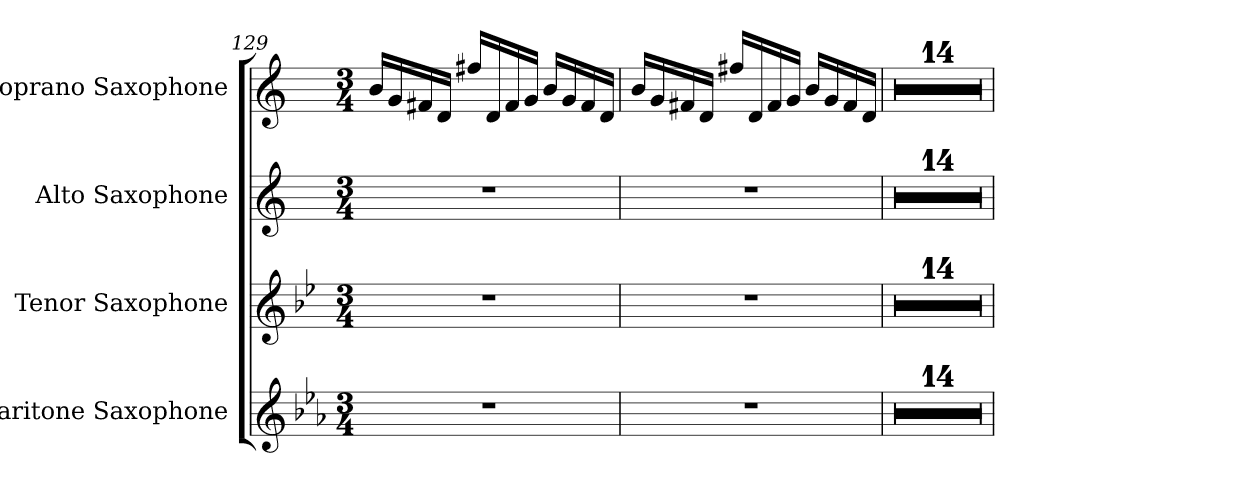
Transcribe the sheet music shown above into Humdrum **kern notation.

**kern	**kern	**kern	**kern
*part4	*part3	*part2	*part1
*staff4	*staff3	*staff2	*staff1
*I"Baritone Saxophone	*I"Tenor Saxophone	*I"Alto Saxophone	*I"Soprano Saxophone
*I'Bar Sax	*I'T Sax	*I'A Sax	*I'S Sax
*clefG2	*clefG2	*clefG2	*clefG2
*ITrd12c21	*ITrd8c14	*ITrd5c9	*ITrd1c2
*k[b-e-a-]	*k[b-e-]	*k[b-e-a-]	*k[b-e-]
*M3/4	*M3/4	*M3/4	*M3/4
=129	=129	=129	=129
2.r	2.r	2.r	16a/LL
.	.	.	16f/
.	.	.	16en/
.	.	.	16c/JJ
.	.	.	16een/LL
.	.	.	16c/
.	.	.	16e/
.	.	.	16f/JJ
.	.	.	16a/LL
.	.	.	16f/
.	.	.	16e/
.	.	.	16c/JJ
!!LO:LB:g=z
=130	=130	=130	=130
2.r	2.r	2.r	16a/LL
.	.	.	16f/
.	.	.	16en/
.	.	.	16c/JJ
.	.	.	16een/LL
.	.	.	16c/
.	.	.	16e/
.	.	.	16f/JJ
.	.	.	16a/LL
.	.	.	16f/
.	.	.	16e/
.	.	.	16c/JJ
=131	=131	=131	=131
2.r	2.r	2.r	2.r
=132	=132	=132	=132
2.r	2.r	2.r	2.r
=133	=133	=133	=133
2.r	2.r	2.r	2.r
=134	=134	=134	=134
2.r	2.r	2.r	2.r
=135	=135	=135	=135
2.r	2.r	2.r	2.r
=136	=136	=136	=136
2.r	2.r	2.r	2.r
=137	=137	=137	=137
2.r	2.r	2.r	2.r
=138	=138	=138	=138
2.r	2.r	2.r	2.r
=139	=139	=139	=139
2.r	2.r	2.r	2.r
=140	=140	=140	=140
2.r	2.r	2.r	2.r
=141	=141	=141	=141
2.r	2.r	2.r	2.r
=142	=142	=142	=142
2.r	2.r	2.r	2.r
=143	=143	=143	=143
2.r	2.r	2.r	2.r
!!LO:LB:g=z
=144	=144	=144	=144
2.r	2.r	2.r	2.r
=	=	=	=
*-	*-	*-	*-
